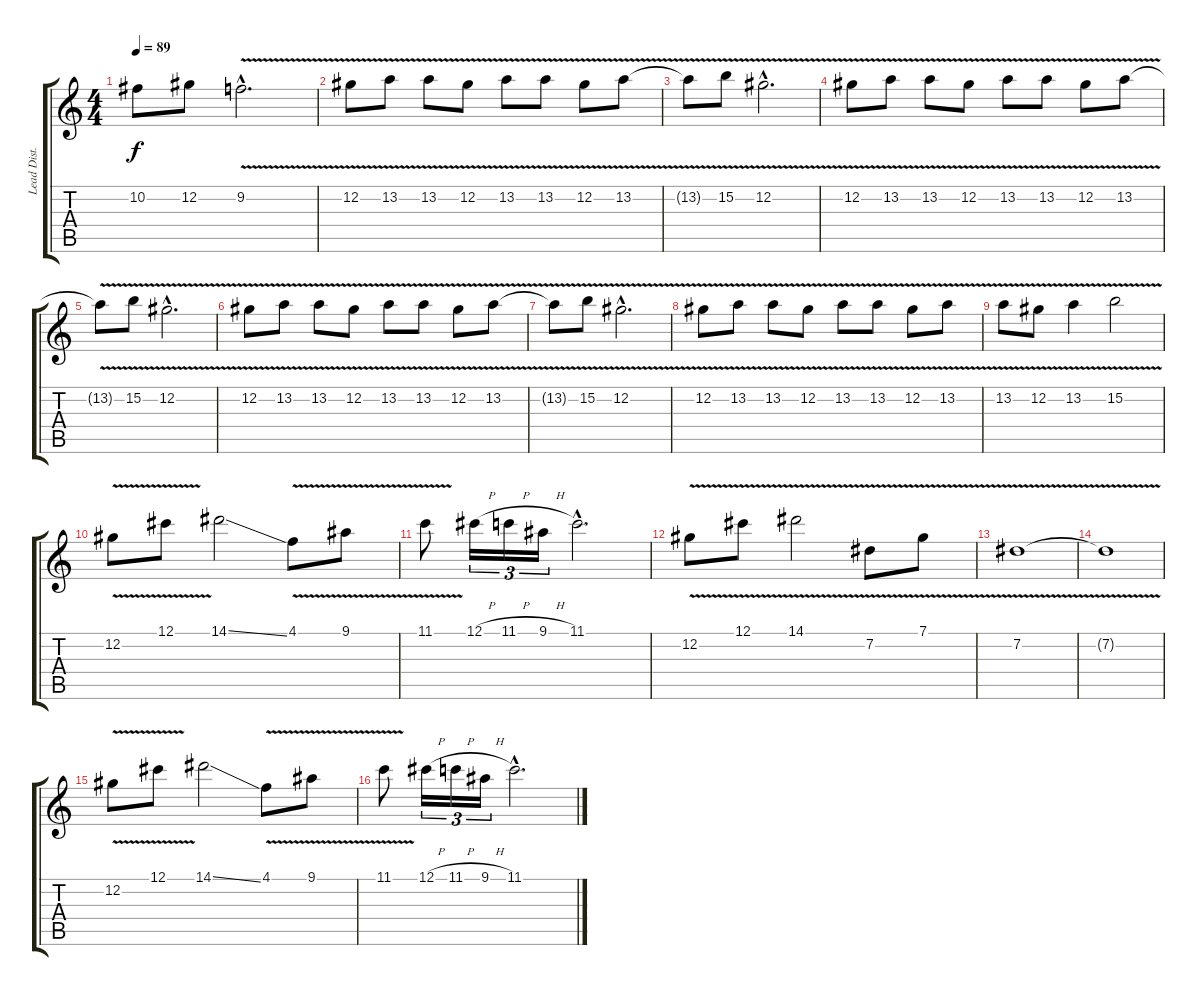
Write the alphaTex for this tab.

\track ("Lead Dist." "Lead Dist.") {instrument distortionguitar}
\staff {score tabs}
\tuning (Db4 Ab3 E3 B2 Gb2 Db2) {hide}
\ts (4 4)
\tempo 89
\clef g2
\ks c
10.2{t}.8{dy f} 12.2.8 9.2{v hac}.2{d} |
12.2{v}.8 13.2{v}.8 13.2{v}.8 12.2{v}.8 13.2{v}.8 13.2{v}.8 12.2{v}.8 13.2{v}.8 |
13.2{t}.8 15.2{v}.8 12.2{v hac}.2{d} |
12.2{v}.8 13.2{v}.8 13.2{v}.8 12.2{v}.8 13.2{v}.8 13.2{v}.8 12.2{v}.8 13.2{v}.8 |
13.2{t}.8 15.2{v}.8 12.2{v hac}.2{d} |
12.2{v}.8 13.2{v}.8 13.2{v}.8 12.2{v}.8 13.2{v}.8 13.2{v}.8 12.2{v}.8 13.2{v}.8 |
13.2{t}.8 15.2{v}.8 12.2{v hac}.2{d} |
12.2{v}.8 13.2{v}.8 13.2{v}.8 12.2{v}.8 13.2{v}.8 13.2{v}.8 12.2{v}.8 13.2{v}.8 |
13.2{v}.8 12.2{v}.8 13.2{v}.4 15.2{v}.2 |
12.2{v}.8 12.1{v}.8 14.1{ss}.2 4.1{v}.8 9.1{v}.8 |
11.1{v}.8 12.1{h}.16{tu (3 2)} 11.1{h}.16{tu (3 2)} 9.1{h}.16{tu (3 2)} 11.1{hac}.2{d} |
12.2{v}.8 12.1{v}.8 14.1{v}.2 7.2{v}.8 7.1{v}.8 |
7.2{v}.1 |
7.2{t}.1 |
12.2{v}.8 12.1{v}.8 14.1{ss}.2 4.1{v}.8 9.1{v}.8 |
11.1{v}.8 12.1{h}.16{tu (3 2)} 11.1{h}.16{tu (3 2)} 9.1{h}.16{tu (3 2)} 11.1{hac}.2{d}
